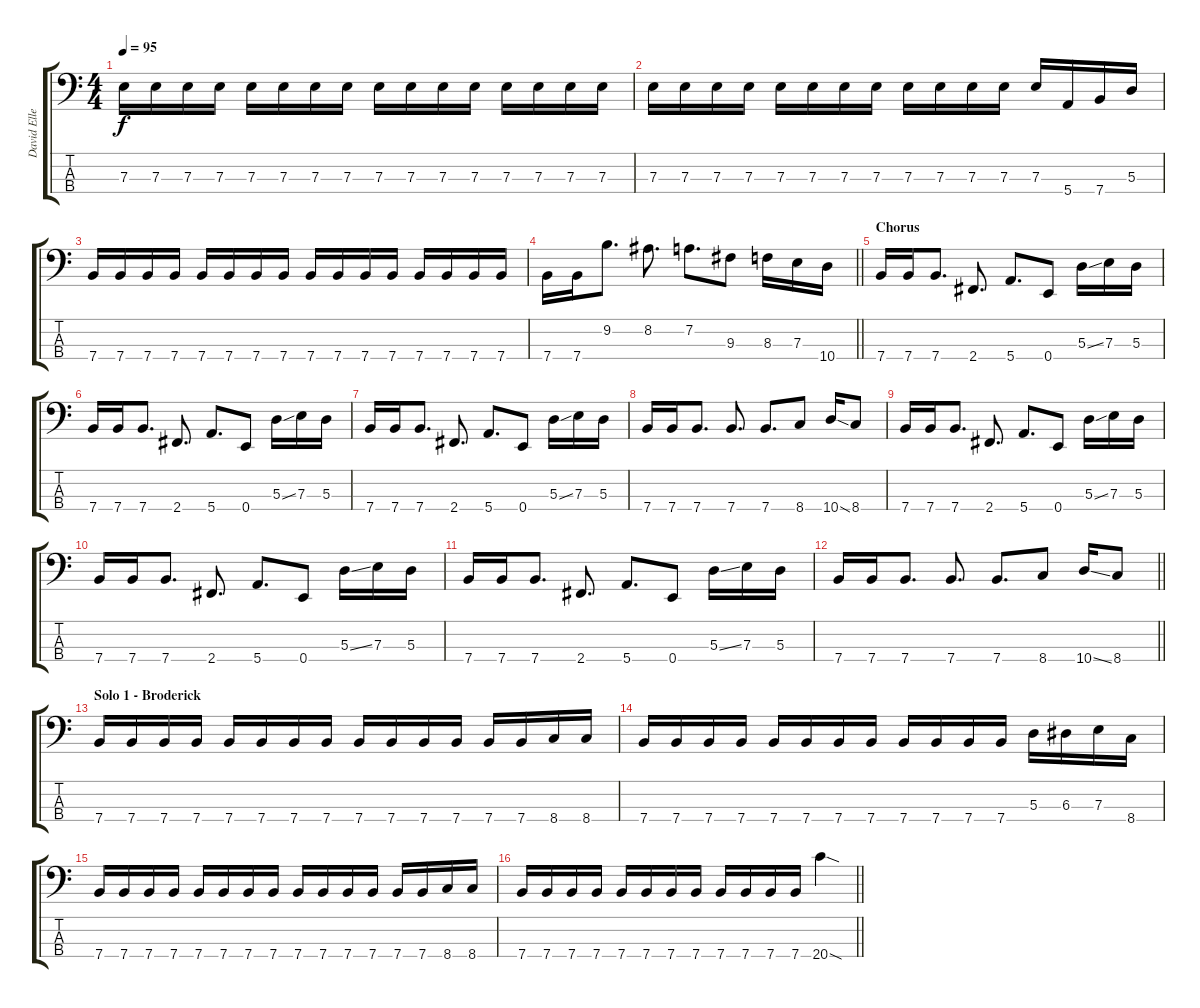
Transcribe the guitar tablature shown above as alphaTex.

\track ("David Ellefson" "David Elle") {instrument electricbasspick}
\staff {score tabs}
\tuning (G2 D2 A1 E1) {hide}
\ts (4 4)
\tempo 95
\clef f4
\ks c
7.3.16{dy f} 7.3.16 7.3.16 7.3.16 7.3.16 7.3.16 7.3.16 7.3.16 7.3.16 7.3.16 7.3.16 7.3.16 7.3.16 7.3.16 7.3.16 7.3.16 |
7.3.16 7.3.16 7.3.16 7.3.16 7.3.16 7.3.16 7.3.16 7.3.16 7.3.16 7.3.16 7.3.16 7.3.16 7.3.16 5.4.16 7.4.16 5.3.16 |
7.4.16 7.4.16 7.4.16 7.4.16 7.4.16 7.4.16 7.4.16 7.4.16 7.4.16 7.4.16 7.4.16 7.4.16 7.4.16 7.4.16 7.4.16 7.4.16 |
\barLineRight lightlight
7.4.16 7.4.16 9.2.8{d} 8.2.8{d} 7.2.8{d} 9.3.8 8.3.16 7.3.16 10.4.16 |
\section ("" "Chorus")
7.4.16 7.4.16 7.4.8{d} 2.4.8{d} 5.4.8{d} 0.4.8 5.3{ss}.16 7.3.16 5.3.16 |
7.4.16 7.4.16 7.4.8{d} 2.4.8{d} 5.4.8{d} 0.4.8 5.3{ss}.16 7.3.16 5.3.16 |
7.4.16 7.4.16 7.4.8{d} 2.4.8{d} 5.4.8{d} 0.4.8 5.3{ss}.16 7.3.16 5.3.16 |
7.4.16 7.4.16 7.4.8{d} 7.4.8{d} 7.4.8{d} 8.4.8 10.4{ss}.16 8.4.8 |
7.4.16 7.4.16 7.4.8{d} 2.4.8{d} 5.4.8{d} 0.4.8 5.3{ss}.16 7.3.16 5.3.16 |
7.4.16 7.4.16 7.4.8{d} 2.4.8{d} 5.4.8{d} 0.4.8 5.3{ss}.16 7.3.16 5.3.16 |
7.4.16 7.4.16 7.4.8{d} 2.4.8{d} 5.4.8{d} 0.4.8 5.3{ss}.16 7.3.16 5.3.16 |
\barLineRight lightlight
7.4.16 7.4.16 7.4.8{d} 7.4.8{d} 7.4.8{d} 8.4.8 10.4{ss}.16 8.4.8 |
\section ("" "Solo 1 - Broderick")
7.4.16 7.4.16 7.4.16 7.4.16 7.4.16 7.4.16 7.4.16 7.4.16 7.4.16 7.4.16 7.4.16 7.4.16 7.4.16 7.4.16 8.4.16 8.4.16 |
7.4.16 7.4.16 7.4.16 7.4.16 7.4.16 7.4.16 7.4.16 7.4.16 7.4.16 7.4.16 7.4.16 7.4.16 5.3.16 6.3.16 7.3.16 8.4.16 |
7.4.16 7.4.16 7.4.16 7.4.16 7.4.16 7.4.16 7.4.16 7.4.16 7.4.16 7.4.16 7.4.16 7.4.16 7.4.16 7.4.16 8.4.16 8.4.16 |
\barLineRight lightlight
7.4.16 7.4.16 7.4.16 7.4.16 7.4.16 7.4.16 7.4.16 7.4.16 7.4.16 7.4.16 7.4.16 7.4.16 20.4{sod}.4
